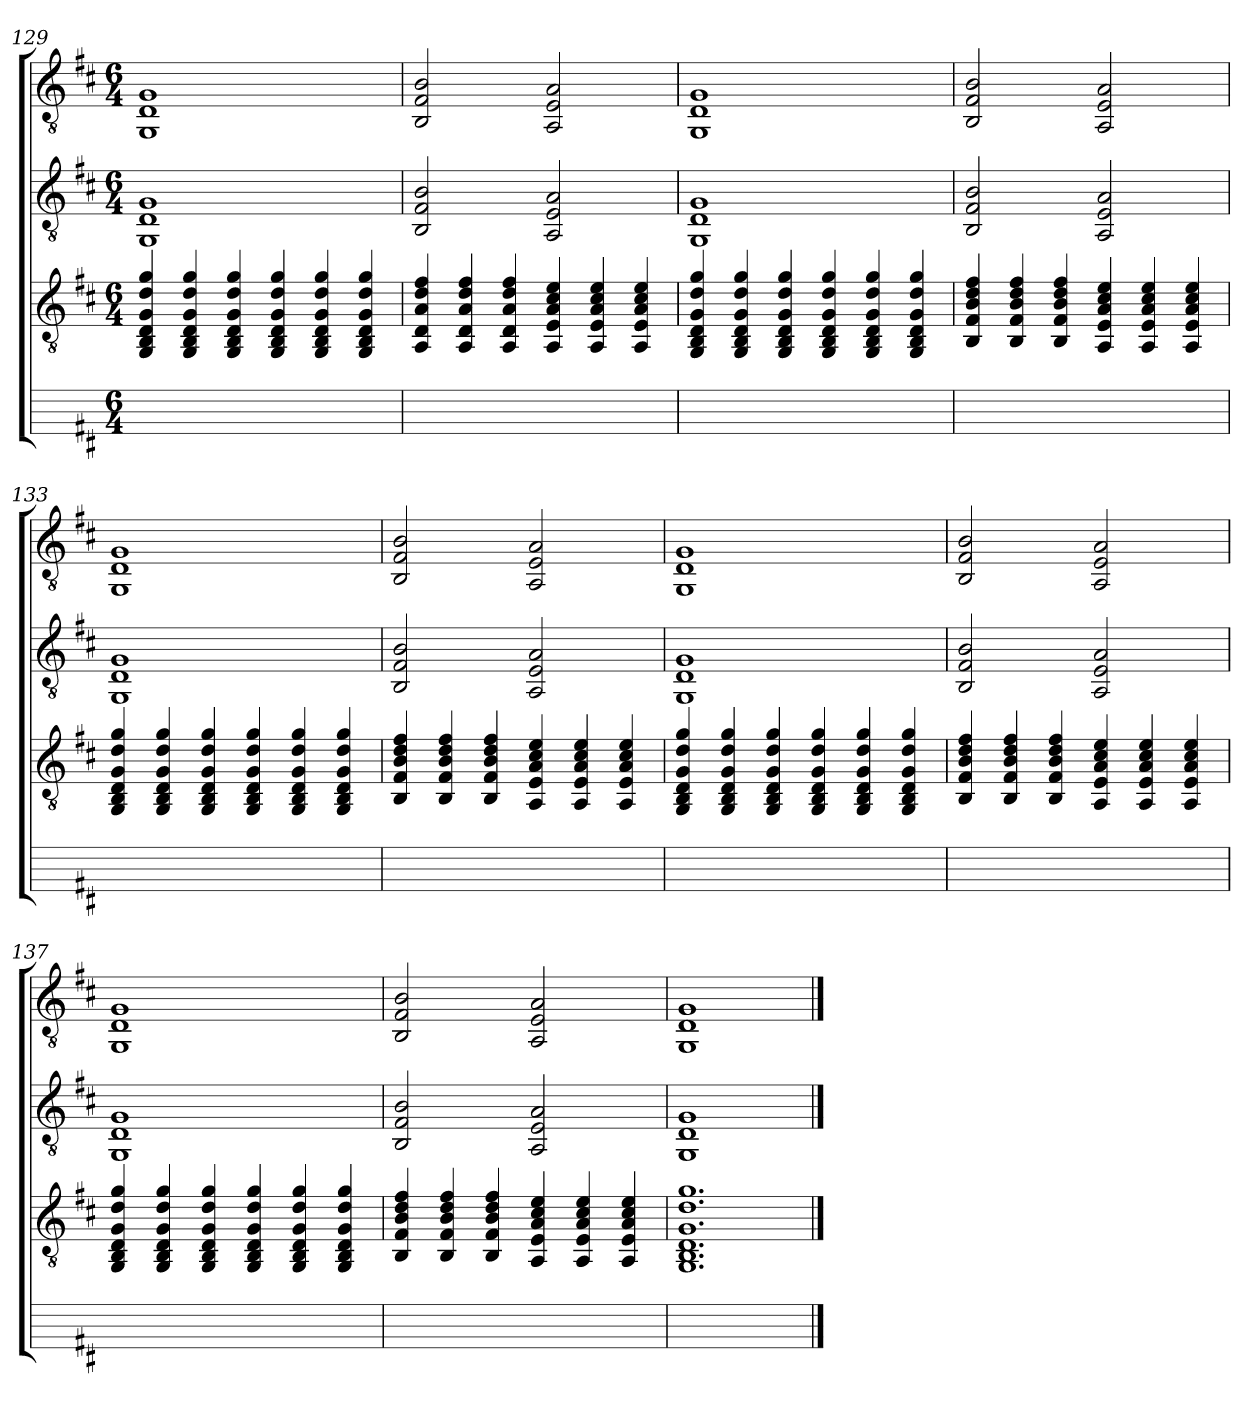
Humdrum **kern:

**kern	**kern	**kern	**kern
*part4	*part3	*part2	*part1
*staff4	*staff3	*staff2	*staff1
*	*clefGv2	*clefGv2	*clefGv2
*k[f#c#]	*k[f#c#]	*k[f#c#]	*k[f#c#]
*M6/4	*M6/4	*M6/4	*M6/4
=129	=129	=129	=129
!	!	!LO:N:vis=1	!LO:N:vis=1
1.ryy	4GG/ 4BB/ 4D/ 4G/ 4d/ 4g/	1.GG 1.D 1.G	1.GG 1.D 1.G
.	4GG/ 4BB/ 4D/ 4G/ 4d/ 4g/	.	.
.	4GG/ 4BB/ 4D/ 4G/ 4d/ 4g/	.	.
.	4GG/ 4BB/ 4D/ 4G/ 4d/ 4g/	.	.
.	4GG/ 4BB/ 4D/ 4G/ 4d/ 4g/	.	.
.	4GG/ 4BB/ 4D/ 4G/ 4d/ 4g/	.	.
!!LO:LB:g=z
=130	=130	=130	=130
!	!	!LO:N:vis=2	!LO:N:vis=2
1.ryy	4AA/ 4D/ 4A/ 4d/ 4f#/	2.BB 2.F# 2.B	2.BB 2.F# 2.B
.	4AA/ 4D/ 4A/ 4d/ 4f#/	.	.
.	4AA/ 4D/ 4A/ 4d/ 4f#/	.	.
!	!	!LO:N:vis=2	!LO:N:vis=2
.	4AA/ 4E/ 4A/ 4c#/ 4e/	2.AA 2.E 2.A	2.AA 2.E 2.A
.	4AA/ 4E/ 4A/ 4c#/ 4e/	.	.
.	4AA/ 4E/ 4A/ 4c#/ 4e/	.	.
=131	=131	=131	=131
!	!	!LO:N:vis=1	!LO:N:vis=1
1.ryy	4GG/ 4BB/ 4D/ 4G/ 4d/ 4g/	1.GG 1.D 1.G	1.GG 1.D 1.G
.	4GG/ 4BB/ 4D/ 4G/ 4d/ 4g/	.	.
.	4GG/ 4BB/ 4D/ 4G/ 4d/ 4g/	.	.
.	4GG/ 4BB/ 4D/ 4G/ 4d/ 4g/	.	.
.	4GG/ 4BB/ 4D/ 4G/ 4d/ 4g/	.	.
.	4GG/ 4BB/ 4D/ 4G/ 4d/ 4g/	.	.
=132	=132	=132	=132
!	!	!LO:N:vis=2	!LO:N:vis=2
1.ryy	4BB/ 4F#/ 4B/ 4d/ 4f#/	2.BB 2.F# 2.B	2.BB 2.F# 2.B
.	4BB/ 4F#/ 4B/ 4d/ 4f#/	.	.
.	4BB/ 4F#/ 4B/ 4d/ 4f#/	.	.
!	!	!LO:N:vis=2	!LO:N:vis=2
.	4AA/ 4E/ 4A/ 4c#/ 4e/	2.AA 2.E 2.A	2.AA 2.E 2.A
.	4AA/ 4E/ 4A/ 4c#/ 4e/	.	.
.	4AA/ 4E/ 4A/ 4c#/ 4e/	.	.
=133	=133	=133	=133
!	!	!LO:N:vis=1	!LO:N:vis=1
1.ryy	4GG/ 4BB/ 4D/ 4G/ 4d/ 4g/	1.GG 1.D 1.G	1.GG 1.D 1.G
.	4GG/ 4BB/ 4D/ 4G/ 4d/ 4g/	.	.
.	4GG/ 4BB/ 4D/ 4G/ 4d/ 4g/	.	.
.	4GG/ 4BB/ 4D/ 4G/ 4d/ 4g/	.	.
.	4GG/ 4BB/ 4D/ 4G/ 4d/ 4g/	.	.
.	4GG/ 4BB/ 4D/ 4G/ 4d/ 4g/	.	.
!!LO:PB:g=z
=134	=134	=134	=134
!	!	!LO:N:vis=2	!LO:N:vis=2
1.ryy	4BB/ 4F#/ 4B/ 4d/ 4f#/	2.BB 2.F# 2.B	2.BB 2.F# 2.B
.	4BB/ 4F#/ 4B/ 4d/ 4f#/	.	.
.	4BB/ 4F#/ 4B/ 4d/ 4f#/	.	.
!	!	!LO:N:vis=2	!LO:N:vis=2
.	4AA/ 4E/ 4A/ 4c#/ 4e/	2.AA 2.E 2.A	2.AA 2.E 2.A
.	4AA/ 4E/ 4A/ 4c#/ 4e/	.	.
.	4AA/ 4E/ 4A/ 4c#/ 4e/	.	.
=135	=135	=135	=135
!	!	!LO:N:vis=1	!LO:N:vis=1
1.ryy	4GG/ 4BB/ 4D/ 4G/ 4d/ 4g/	1.GG 1.D 1.G	1.GG 1.D 1.G
.	4GG/ 4BB/ 4D/ 4G/ 4d/ 4g/	.	.
.	4GG/ 4BB/ 4D/ 4G/ 4d/ 4g/	.	.
.	4GG/ 4BB/ 4D/ 4G/ 4d/ 4g/	.	.
.	4GG/ 4BB/ 4D/ 4G/ 4d/ 4g/	.	.
.	4GG/ 4BB/ 4D/ 4G/ 4d/ 4g/	.	.
=136	=136	=136	=136
!	!	!LO:N:vis=2	!LO:N:vis=2
1.ryy	4BB/ 4F#/ 4B/ 4d/ 4f#/	2.BB 2.F# 2.B	2.BB 2.F# 2.B
.	4BB/ 4F#/ 4B/ 4d/ 4f#/	.	.
.	4BB/ 4F#/ 4B/ 4d/ 4f#/	.	.
!	!	!LO:N:vis=2	!LO:N:vis=2
.	4AA/ 4E/ 4A/ 4c#/ 4e/	2.AA 2.E 2.A	2.AA 2.E 2.A
.	4AA/ 4E/ 4A/ 4c#/ 4e/	.	.
.	4AA/ 4E/ 4A/ 4c#/ 4e/	.	.
=137	=137	=137	=137
!	!	!LO:N:vis=1	!LO:N:vis=1
1.ryy	4GG/ 4BB/ 4D/ 4G/ 4d/ 4g/	1.GG 1.D 1.G	1.GG 1.D 1.G
.	4GG/ 4BB/ 4D/ 4G/ 4d/ 4g/	.	.
.	4GG/ 4BB/ 4D/ 4G/ 4d/ 4g/	.	.
.	4GG/ 4BB/ 4D/ 4G/ 4d/ 4g/	.	.
.	4GG/ 4BB/ 4D/ 4G/ 4d/ 4g/	.	.
.	4GG/ 4BB/ 4D/ 4G/ 4d/ 4g/	.	.
=138	=138	=138	=138
!	!	!LO:N:vis=2	!LO:N:vis=2
1.ryy	4BB/ 4F#/ 4B/ 4d/ 4f#/	2.BB 2.F# 2.B	2.BB 2.F# 2.B
.	4BB/ 4F#/ 4B/ 4d/ 4f#/	.	.
.	4BB/ 4F#/ 4B/ 4d/ 4f#/	.	.
!	!	!LO:N:vis=2	!LO:N:vis=2
.	4AA/ 4E/ 4A/ 4c#/ 4e/	2.AA 2.E 2.A	2.AA 2.E 2.A
.	4AA/ 4E/ 4A/ 4c#/ 4e/	.	.
.	4AA/ 4E/ 4A/ 4c#/ 4e/	.	.
!!LO:LB:g=z
=139	=139	=139	=139
!	!	!LO:N:vis=1	!LO:N:vis=1
1.ryy	1.GG 1.BB 1.D 1.G 1.d 1.g	1.GG 1.D 1.G	1.GG 1.D 1.G
==	==	==	==
*-	*-	*-	*-
